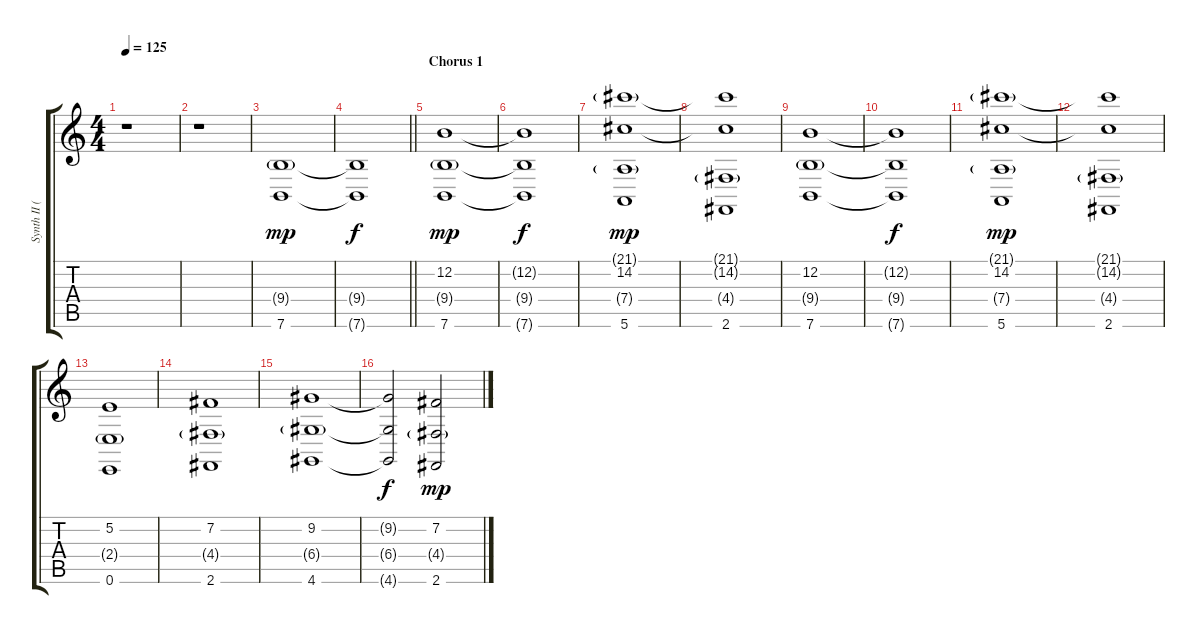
\track ("Synth II (Strings)" "Synth II (") {instrument stringensemble2}
\staff {score tabs}
\tuning (E4 B3 G3 D3 A2 E2) {hide}
\ts (4 4)
\tempo 125
\clef g2
\ks c
r.1{dy mp} |
r.1 |
(9.4{g} 7.6).1 |
\barLineRight lightlight
(9.4{t} 7.6{t}).1{dy f} |
\section ("" "Chorus 1")
(12.2 9.4{g} 7.6).1{dy mp} |
(12.2{t} 9.4{t} 7.6{t}).1{dy f} |
(21.1{g} 14.2 7.4{g} 5.6).1{dy mp} |
(21.1{t} 14.2{t} 4.4{g} 2.6).1 |
(12.2 9.4{g} 7.6).1 |
(12.2{t} 9.4{t} 7.6{t}).1{dy f} |
(21.1{g} 14.2 7.4{g} 5.6).1{dy mp} |
(21.1{t} 14.2{t} 4.4{g} 2.6).1 |
(5.2 2.4{g} 0.6).1 |
(7.2 4.4{g} 2.6).1 |
(9.2 6.4{g} 4.6).1 |
(9.2{t} 6.4{t} 4.6{t}).2{dy f} (7.2 4.4{g} 2.6).2{dy mp}
